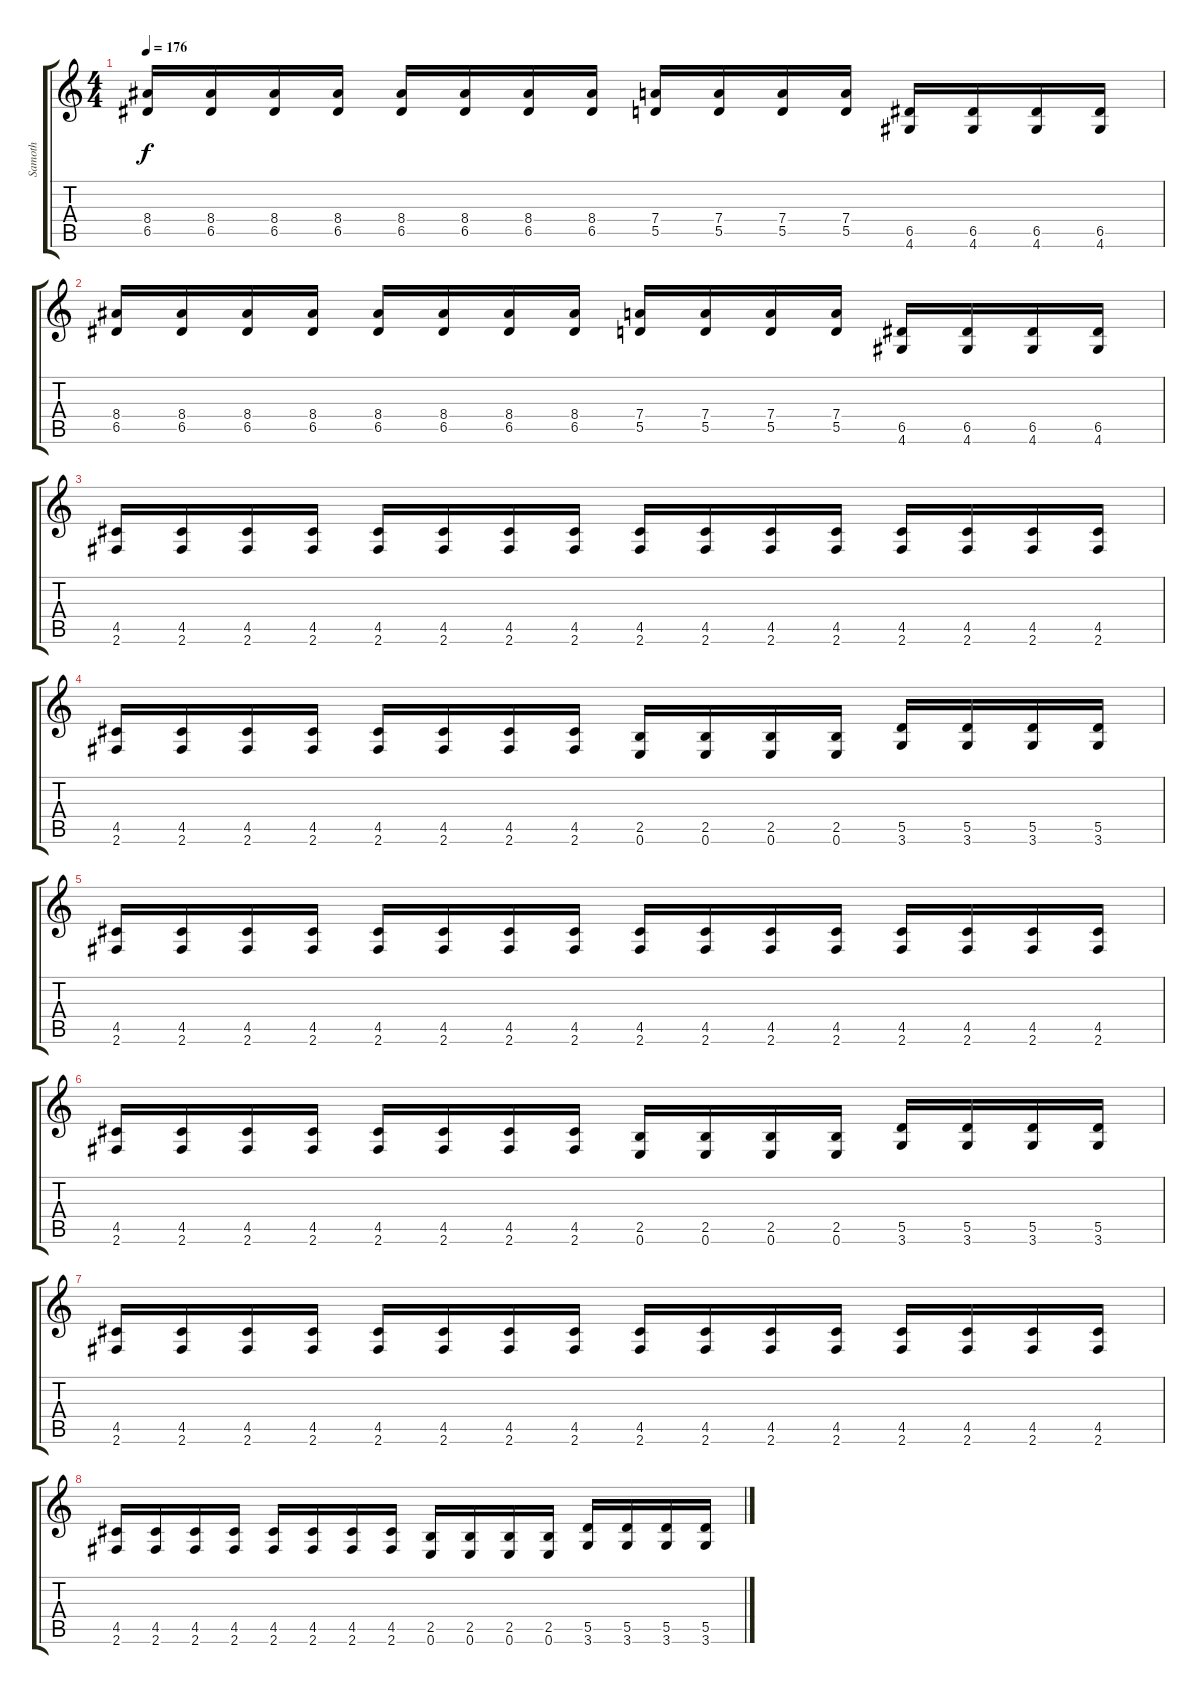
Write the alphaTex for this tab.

\track ("Samoth" "Samoth") {instrument overdrivenguitar}
\staff {score tabs}
\tuning (E4 B3 G3 D3 A2 E2) {hide}
\ts (4 4)
\tempo 176
\clef g2
\ks c
(8.4 6.5).16{dy f} (8.4 6.5).16 (8.4 6.5).16 (8.4 6.5).16 (8.4 6.5).16 (8.4 6.5).16 (8.4 6.5).16 (8.4 6.5).16 (7.4 5.5).16 (7.4 5.5).16 (7.4 5.5).16 (7.4 5.5).16 (6.5 4.6).16 (6.5 4.6).16 (6.5 4.6).16 (6.5 4.6).16 |
(8.4 6.5).16 (8.4 6.5).16 (8.4 6.5).16 (8.4 6.5).16 (8.4 6.5).16 (8.4 6.5).16 (8.4 6.5).16 (8.4 6.5).16 (7.4 5.5).16 (7.4 5.5).16 (7.4 5.5).16 (7.4 5.5).16 (6.5 4.6).16 (6.5 4.6).16 (6.5 4.6).16 (6.5 4.6).16 |
(4.5 2.6).16 (4.5 2.6).16 (4.5 2.6).16 (4.5 2.6).16 (4.5 2.6).16 (4.5 2.6).16 (4.5 2.6).16 (4.5 2.6).16 (4.5 2.6).16 (4.5 2.6).16 (4.5 2.6).16 (4.5 2.6).16 (4.5 2.6).16 (4.5 2.6).16 (4.5 2.6).16 (4.5 2.6).16 |
(4.5 2.6).16 (4.5 2.6).16 (4.5 2.6).16 (4.5 2.6).16 (4.5 2.6).16 (4.5 2.6).16 (4.5 2.6).16 (4.5 2.6).16 (2.5 0.6).16 (2.5 0.6).16 (2.5 0.6).16 (2.5 0.6).16 (5.5 3.6).16 (5.5 3.6).16 (5.5 3.6).16 (5.5 3.6).16 |
(4.5 2.6).16 (4.5 2.6).16 (4.5 2.6).16 (4.5 2.6).16 (4.5 2.6).16 (4.5 2.6).16 (4.5 2.6).16 (4.5 2.6).16 (4.5 2.6).16 (4.5 2.6).16 (4.5 2.6).16 (4.5 2.6).16 (4.5 2.6).16 (4.5 2.6).16 (4.5 2.6).16 (4.5 2.6).16 |
(4.5 2.6).16 (4.5 2.6).16 (4.5 2.6).16 (4.5 2.6).16 (4.5 2.6).16 (4.5 2.6).16 (4.5 2.6).16 (4.5 2.6).16 (2.5 0.6).16 (2.5 0.6).16 (2.5 0.6).16 (2.5 0.6).16 (5.5 3.6).16 (5.5 3.6).16 (5.5 3.6).16 (5.5 3.6).16 |
(4.5 2.6).16 (4.5 2.6).16 (4.5 2.6).16 (4.5 2.6).16 (4.5 2.6).16 (4.5 2.6).16 (4.5 2.6).16 (4.5 2.6).16 (4.5 2.6).16 (4.5 2.6).16 (4.5 2.6).16 (4.5 2.6).16 (4.5 2.6).16 (4.5 2.6).16 (4.5 2.6).16 (4.5 2.6).16 |
(4.5 2.6).16 (4.5 2.6).16 (4.5 2.6).16 (4.5 2.6).16 (4.5 2.6).16 (4.5 2.6).16 (4.5 2.6).16 (4.5 2.6).16 (2.5 0.6).16 (2.5 0.6).16 (2.5 0.6).16 (2.5 0.6).16 (5.5 3.6).16 (5.5 3.6).16 (5.5 3.6).16 (5.5 3.6).16
